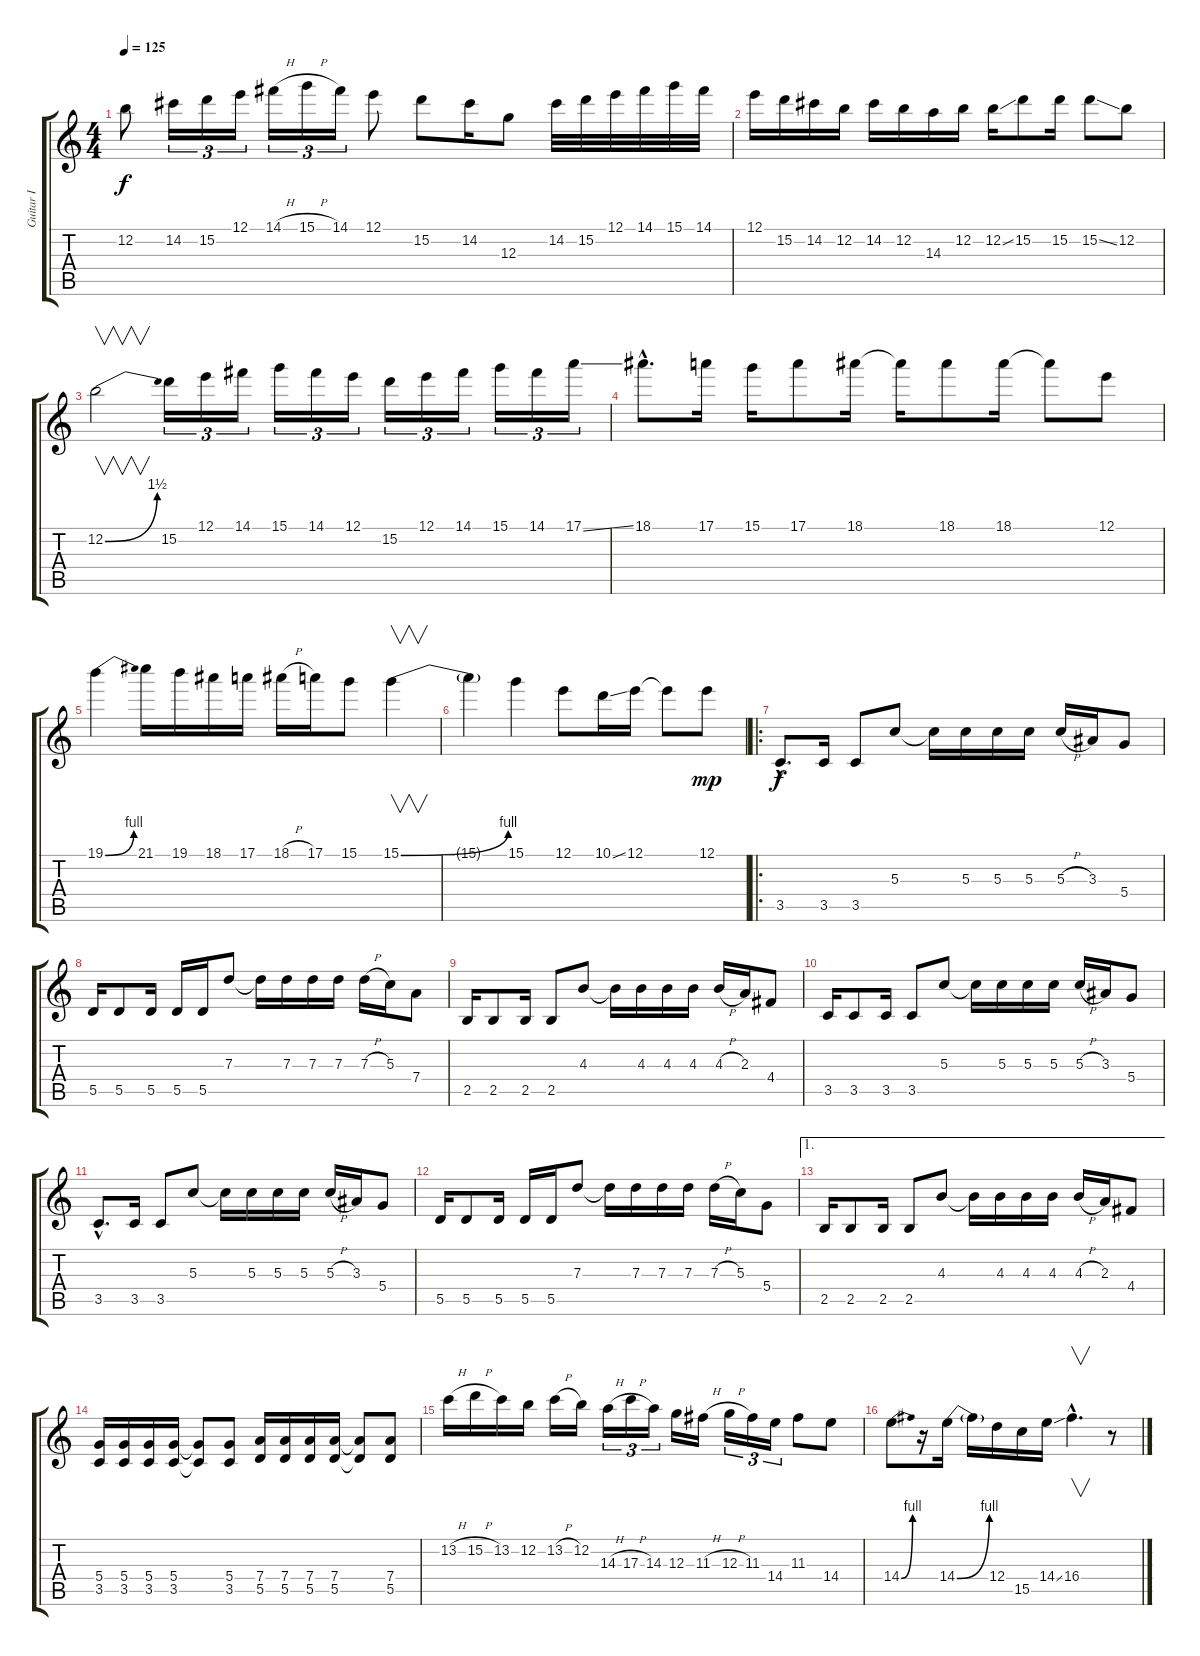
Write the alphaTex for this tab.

\track ("Guitar I" "Guitar I") {instrument overdrivenguitar}
\staff {score tabs}
\tuning (E4 B3 G3 D3 A2 E2) {hide}
\ts (4 4)
\tempo 125
\clef g2
\ks c
12.2.8{dy f} 14.2.16{tu (3 2)} 15.2.16{tu (3 2)} 12.1.16{tu (3 2)} 14.1{h}.16{tu (3 2)} 15.1{h}.16{tu (3 2)} 14.1.16{tu (3 2)} 12.1.8 15.2.8 14.2.16 12.3.8 14.2.32 15.2.32 12.1.32 14.1.32 15.1.32 14.1.32 |
12.1.16 15.2.16 14.2.16 12.2.16 14.2.16 12.2.16 14.3.16 12.2.16 12.2{ss}.16 15.2.8 15.2.16 15.2{ss}.8 12.2.8 |
12.2{be (bend 0 0 60 6)}.2{v} 15.2.16{tu (3 2)} 12.1.16{tu (3 2)} 14.1.16{tu (3 2)} 15.1.16{tu (3 2)} 14.1.16{tu (3 2)} 12.1.16{tu (3 2)} 15.2.16{tu (3 2)} 12.1.16{tu (3 2)} 14.1.16{tu (3 2)} 15.1.16{tu (3 2)} 14.1.16{tu (3 2)} 17.1{ss}.16{tu (3 2)} |
18.1{hac}.8{d} 17.1.16 15.1.16 17.1.8 18.1.16 18.1{t}.16 18.1.8 18.1.16 18.1{t}.8 12.1.8 |
19.1{be (bend 0 0 60 4)}.4 21.1.16 19.1.16 18.1.16 17.1.16 18.1{h}.16 17.1.16 15.1.8 15.1{be (bend 0 0 60 4)}.4{v} |
15.1{t}.4 15.1.4 12.1.8 10.1{ss}.16 12.1.16 12.1{t}.8 12.1.8{dy mp} |
\ro
3.5{hac}.8{d dy f volume 8} 3.5.16 3.5.8 5.3.8 5.3{t}.16 5.3.16 5.3.16 5.3.16 5.3{h}.16 3.3.16 5.4.8 |
5.5.16 5.5.8 5.5.16 5.5.16 5.5.16 7.3.8 7.3{t}.16 7.3.16 7.3.16 7.3.16 7.3{h}.16 5.3.16 7.4.8 |
2.5.16 2.5.8 2.5.16 2.5.8 4.3.8 4.3{t}.16 4.3.16 4.3.16 4.3.16 4.3{h}.16 2.3.16 4.4.8 |
3.5.16 3.5.8 3.5.16 3.5.8 5.3.8 5.3{t}.16 5.3.16 5.3.16 5.3.16 5.3{h}.16 3.3.16 5.4.8 |
3.5{hac}.8{d} 3.5.16 3.5.8 5.3.8 5.3{t}.16 5.3.16 5.3.16 5.3.16 5.3{h}.16 3.3.16 5.4.8 |
5.5.16 5.5.8 5.5.16 5.5.16 5.5.16 7.3.8 7.3{t}.16 7.3.16 7.3.16 7.3.16 7.3{h}.16 5.3.16 5.4.8 |
\ae 1
2.5.16 2.5.8 2.5.16 2.5.8 4.3.8 4.3{t}.16 4.3.16 4.3.16 4.3.16 4.3{h}.16 2.3.16 4.4.8 |
(5.4 3.5).16 (5.4 3.5).16 (5.4 3.5).16 (5.4 3.5).16 (5.4{t} 3.5{t}).8 (5.4 3.5).8 (7.4 5.5).16 (7.4 5.5).16 (7.4 5.5).16 (7.4 5.5).16 (7.4{t} 5.5{t}).8 (7.4 5.5).8 |
13.2{h}.16{volume 13} 15.2{h}.16 13.2.16 12.2.16 13.2{h}.16 12.2.16 14.3{h}.16{tu (3 2)} 17.3{h}.16{tu (3 2)} 14.3.16{tu (3 2)} 12.3.16 11.3{h}.16 12.3{h}.16{tu (3 2)} 11.3.16{tu (3 2)} 14.4.16{tu (3 2)} 11.3.8 14.4.8 |
14.4{be (bend 0 0 60 4)}.8 r.16 14.4{be (bend 0 0 60 4)}.16 14.4{t}.16 12.4.16 15.5.16 14.4{ss}.16 16.4{hac}.4{v d} r.8
